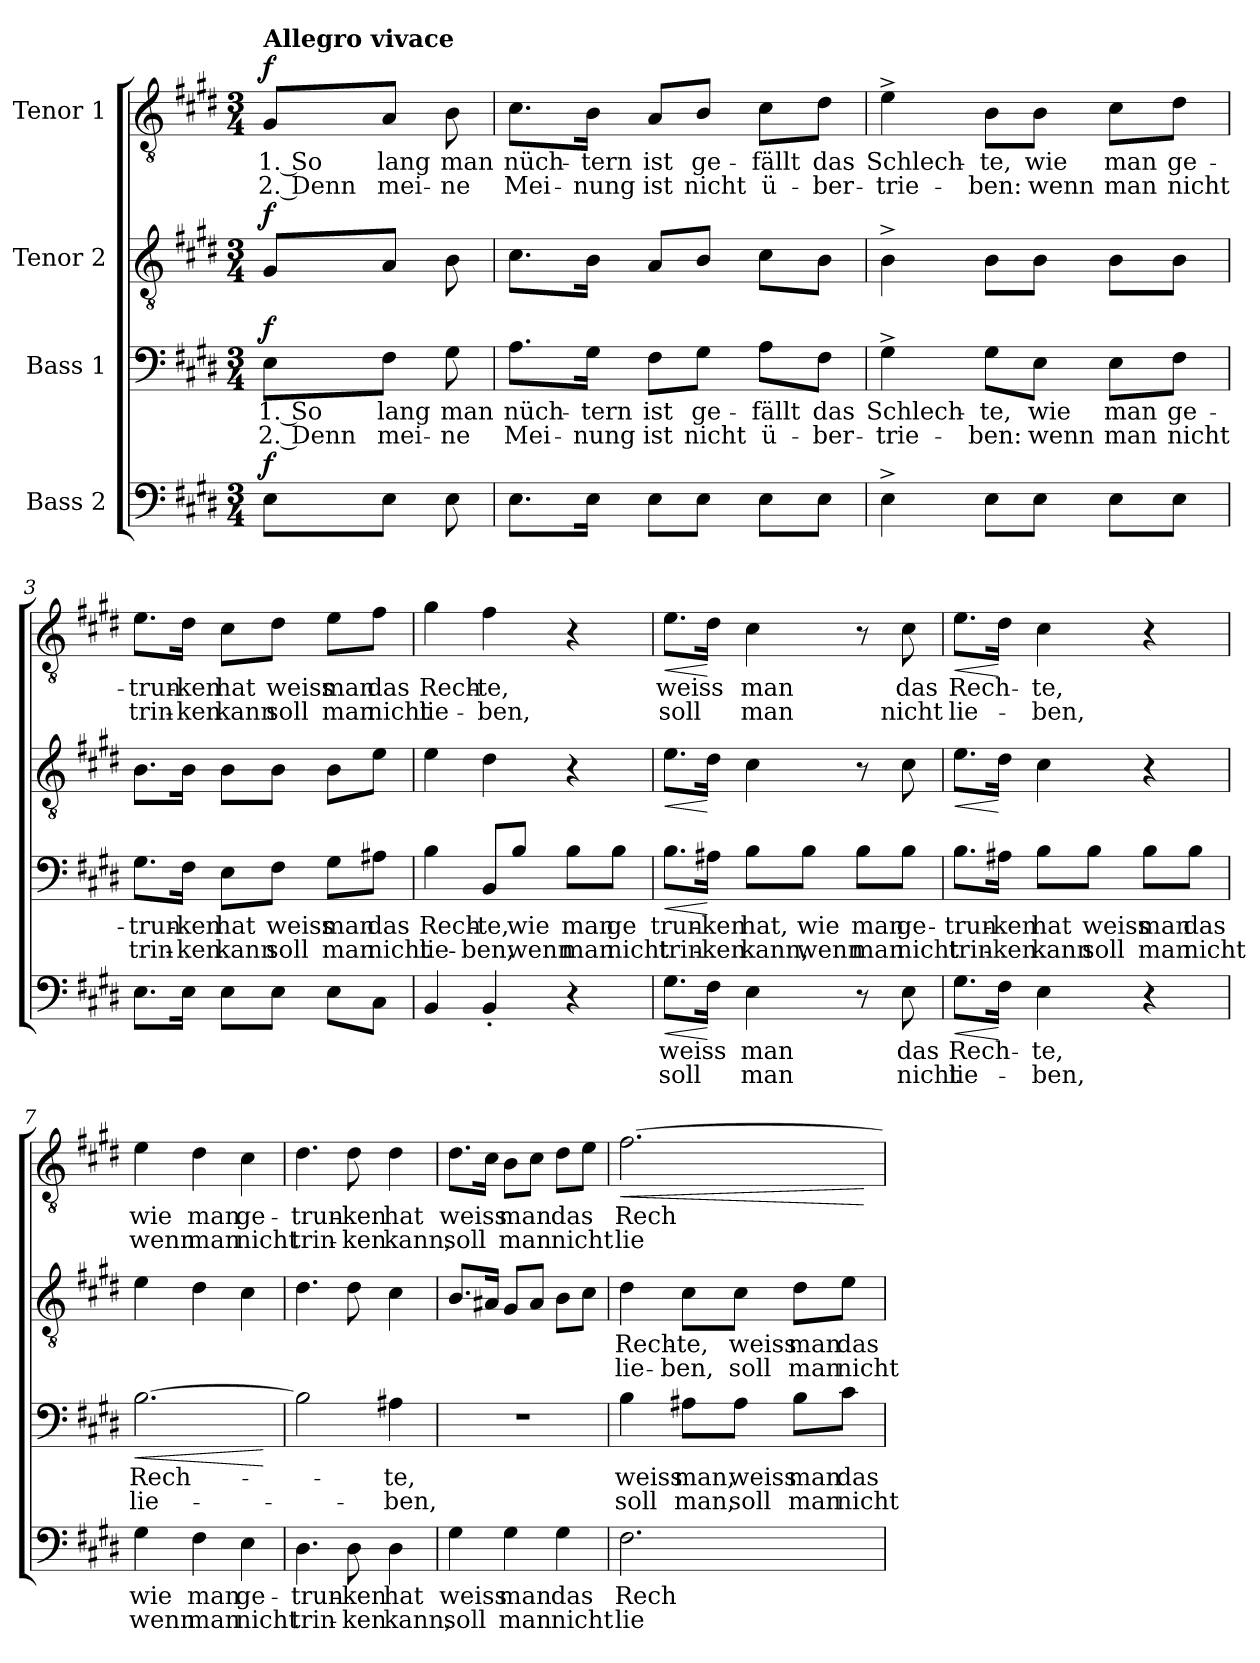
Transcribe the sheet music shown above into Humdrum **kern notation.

**kern	**text	**text	**dynam	**kern	**text	**text	**dynam	**kern	**text	**text	**dynam	**kern	**text	**text	**dynam
*part4	*part4	*part4	*part4	*part3	*part3	*part3	*part3	*part2	*part2	*part2	*part2	*part1	*part1	*part1	*part1
*staff4	*staff4	*staff4	*staff4	*staff3	*staff3	*staff3	*staff3	*staff2	*staff2	*staff2	*staff2	*staff1	*staff1	*staff1	*staff1
*I"Bass 2	*	*	*	*I"Bass 1	*	*	*	*I"Tenor 2	*	*	*	*I"Tenor 1	*	*	*
*clefF4	*	*	*	*clefF4	*	*	*	*clefGv2	*	*	*	*clefGv2	*	*	*
*k[f#c#g#d#]	*	*	*	*k[f#c#g#d#]	*	*	*	*k[f#c#g#d#]	*	*	*	*k[f#c#g#d#]	*	*	*
*M3/4	*	*	*	*M3/4	*	*	*	*M3/4	*	*	*	*M3/4	*	*	*
*MM126	*	*	*	*MM126	*	*	*	*MM126	*	*	*	*MM126	*	*	*
=	=	=	=	=	=	=	=	=	=	=	=	=	=	=	=
!	!	!	!	!	!	!	!	!	!	!	!	!LO:TX:a:B:t=Allegro vivace	!	!	!
!	!	!	!LO:DY:b	!	!LO:LY:b	!LO:LY:b	!LO:DY:b	!	!	!	!LO:DY:b	!	!LO:LY:b	!LO:LY:b	!LO:DY:b
8E\L	.	.	f	8E\L	1. So	2. Denn	f	8G#/L	.	.	f	8G#/L	1. So	2. Denn	f
!	!	!	!	!	!LO:LY:b	!LO:LY:b	!	!	!	!	!	!	!LO:LY:b	!LO:LY:b	!
8E\J	.	.	.	8F#\J	lang	mei-	.	8A/J	.	.	.	8A/J	lang	mei-	.
!	!	!	!	!	!LO:LY:b	!LO:LY:b	!	!	!	!	!	!	!LO:LY:b	!LO:LY:b	!
8E\	.	.	.	8G#\	man	-ne	.	8B\	.	.	.	8B\	man	-ne	.
=1	=1	=1	=1	=1	=1	=1	=1	=1	=1	=1	=1	=1	=1	=1	=1
!	!	!	!	!	!LO:LY:b	!LO:LY:b	!	!	!	!	!	!	!LO:LY:b	!LO:LY:b	!
8.E\L	.	.	.	8.A\L	nüch-	Mei-	.	8.c#\L	.	.	.	8.c#\L	nüch-	Mei-	.
!	!	!	!	!	!LO:LY:b	!LO:LY:b	!	!	!	!	!	!	!LO:LY:b	!LO:LY:b	!
16E\Jk	.	.	.	16G#\Jk	-tern	-nung	.	16B\Jk	.	.	.	16B\Jk	-tern	-nung	.
!	!	!	!	!	!LO:LY:b	!LO:LY:b	!	!	!	!	!	!	!LO:LY:b	!LO:LY:b	!
8E\L	.	.	.	8F#\L	ist	ist	.	8A/L	.	.	.	8A/L	ist	ist	.
!	!	!	!	!	!LO:LY:b	!LO:LY:b	!	!	!	!	!	!	!LO:LY:b	!LO:LY:b	!
8E\J	.	.	.	8G#\J	ge-	nicht	.	8B/J	.	.	.	8B/J	ge-	nicht	.
!	!	!	!	!	!LO:LY:b	!LO:LY:b	!	!	!	!	!	!	!LO:LY:b	!LO:LY:b	!
8E\L	.	.	.	8A\L	-fällt	ü-	.	8c#\L	.	.	.	8c#\L	-fällt	ü-	.
!	!	!	!	!	!LO:LY:b	!LO:LY:b	!	!	!	!	!	!	!LO:LY:b	!LO:LY:b	!
8E\J	.	.	.	8F#\J	das	-ber-	.	8B\J	.	.	.	8d#\J	das	-ber-	.
=2	=2	=2	=2	=2	=2	=2	=2	=2	=2	=2	=2	=2	=2	=2	=2
!	!	!	!	!	!LO:LY:b	!LO:LY:b	!	!	!	!	!	!	!LO:LY:b	!LO:LY:b	!
4E^\	.	.	.	4G#^\	Schlech-	-trie-	.	4B^\	.	.	.	4e^\	Schlech-	-trie-	.
!	!	!	!	!	!LO:LY:b	!LO:LY:b	!	!	!	!	!	!	!LO:LY:b	!LO:LY:b	!
8E\L	.	.	.	8G#\L	-te,	-ben:	.	8B\L	.	.	.	8B\L	-te,	-ben:	.
!	!	!	!	!	!LO:LY:b	!LO:LY:b	!	!	!	!	!	!	!LO:LY:b	!LO:LY:b	!
8E\J	.	.	.	8E\J	wie	wenn	.	8B\J	.	.	.	8B\J	wie	wenn	.
!	!	!	!	!	!LO:LY:b	!LO:LY:b	!	!	!	!	!	!	!LO:LY:b	!LO:LY:b	!
8E\L	.	.	.	8E\L	man	man	.	8B\L	.	.	.	8c#\L	man	man	.
!	!	!	!	!	!LO:LY:b	!LO:LY:b	!	!	!	!	!	!	!LO:LY:b	!LO:LY:b	!
8E\J	.	.	.	8F#\J	ge-	nicht	.	8B\J	.	.	.	8d#\J	ge-	nicht	.
!!LO:LB:g=z
=3	=3	=3	=3	=3	=3	=3	=3	=3	=3	=3	=3	=3	=3	=3	=3
!	!	!	!	!	!LO:LY:b	!LO:LY:b	!	!	!	!	!	!	!LO:LY:b	!LO:LY:b	!
8.E\L	.	.	.	8.G#\L	-trun-	trin-	.	8.B\L	.	.	.	8.e\L	-trun-	trin-	.
!	!	!	!	!	!LO:LY:b	!LO:LY:b	!	!	!	!	!	!	!LO:LY:b	!LO:LY:b	!
16E\Jk	.	.	.	16F#\Jk	-ken	-ken	.	16B\Jk	.	.	.	16d#\Jk	-ken	-ken	.
!	!	!	!	!	!LO:LY:b	!LO:LY:b	!	!	!	!	!	!	!LO:LY:b	!LO:LY:b	!
8E\L	.	.	.	8E\L	hat	kann	.	8B\L	.	.	.	8c#\L	hat	kann	.
!	!	!	!	!	!LO:LY:b	!LO:LY:b	!	!	!	!	!	!	!LO:LY:b	!LO:LY:b	!
8E\J	.	.	.	8F#\J	weiss	soll	.	8B\J	.	.	.	8d#\J	weiss	soll	.
!	!	!	!	!	!LO:LY:b	!LO:LY:b	!	!	!	!	!	!	!LO:LY:b	!LO:LY:b	!
8E\L	.	.	.	8G#\L	man	man	.	8B\L	.	.	.	8e\L	man	man	.
!	!	!	!	!	!LO:LY:b	!LO:LY:b	!	!	!	!	!	!	!LO:LY:b	!LO:LY:b	!
8C#\J	.	.	.	8A#X\J	das	nicht	.	8e\J	.	.	.	8f#\J	das	nicht	.
=4	=4	=4	=4	=4	=4	=4	=4	=4	=4	=4	=4	=4	=4	=4	=4
!	!	!	!	!	!LO:LY:b	!LO:LY:b	!	!	!	!	!	!	!LO:LY:b	!LO:LY:b	!
4BB/	.	.	.	4B\	Rech-	lie-	.	4e\	.	.	.	4g#\	Rech-	lie-	.
!	!	!	!	!	!LO:LY:b	!LO:LY:b	!	!	!	!	!	!	!LO:LY:b	!LO:LY:b	!
4BB'/	.	.	.	8BB/L	-te,	-ben,	.	4d#\	.	.	.	4f#\	-te,	-ben,	.
!	!	!	!	!	!LO:LY:b	!LO:LY:b	!	!	!	!	!	!	!	!	!
.	.	.	.	8B/J	wie	wenn	.	.	.	.	.	.	.	.	.
!	!	!	!	!	!LO:LY:b	!LO:LY:b	!	!	!	!	!	!	!	!	!
4r	.	.	.	8B\L	man	man	.	4r	.	.	.	4r	.	.	.
!	!	!	!	!	!LO:LY:b	!LO:LY:b	!	!	!	!	!	!	!	!	!
.	.	.	.	8B\J	ge	nicht	.	.	.	.	.	.	.	.	.
=5	=5	=5	=5	=5	=5	=5	=5	=5	=5	=5	=5	=5	=5	=5	=5
!	!LO:LY:b	!LO:LY:b	!LO:HP:b	!	!LO:LY:b	!LO:LY:b	!LO:HP:b	!	!	!	!LO:HP:b	!	!LO:LY:b	!LO:LY:b	!LO:HP:b
8.G#\L	weiss	soll	<	8.B\L	trun-	trin-	<	8.e\L	.	.	<	8.e\L	weiss	soll	<
!	!	!	!	!	!LO:LY:b	!LO:LY:b	!	!	!	!	!	!	!	!	!
16F#\Jk	.	.	[	16A#X\Jk	-ken	-ken	[	16d#\Jk	.	.	[	16d#\Jk	.	.	[
!	!LO:LY:b	!LO:LY:b	!	!	!LO:LY:b	!LO:LY:b	!	!	!	!	!	!	!LO:LY:b	!LO:LY:b	!
4E\	man	man	.	8B\L	hat,	kann,	.	4c#\	.	.	.	4c#\	man	man	.
!	!	!	!	!	!LO:LY:b	!LO:LY:b	!	!	!	!	!	!	!	!	!
.	.	.	.	8B\J	wie	wenn	.	.	.	.	.	.	.	.	.
!	!	!	!	!	!LO:LY:b	!LO:LY:b	!	!	!	!	!	!	!	!	!
8r	.	.	.	8B\L	man	man	.	8r	.	.	.	8r	.	.	.
!	!LO:LY:b	!LO:LY:b	!	!	!LO:LY:b	!LO:LY:b	!	!	!	!	!	!	!LO:LY:b	!LO:LY:b	!
8E\	das	nicht	.	8B\J	ge-	nicht	.	8c#\	.	.	.	8c#\	das	nicht	.
!!LO:PB:g=z
=6	=6	=6	=6	=6	=6	=6	=6	=6	=6	=6	=6	=6	=6	=6	=6
!	!LO:LY:b	!LO:LY:b	!LO:HP:b	!	!LO:LY:b	!LO:LY:b	!	!	!	!	!LO:HP:b	!	!LO:LY:b	!LO:LY:b	!LO:HP:b
8.G#\L	Rech-	lie-	<	8.B\L	-trun-	trin-	.	8.e\L	.	.	<	8.e\L	Rech-	lie-	<
!	!	!	!	!	!LO:LY:b	!LO:LY:b	!	!	!	!	!	!	!	!	!
16F#\Jk	.	.	[	16A#X\Jk	-ken	-ken	.	16d#\Jk	.	.	[	16d#\Jk	.	.	[
!	!LO:LY:b	!LO:LY:b	!	!	!LO:LY:b	!LO:LY:b	!	!	!	!	!	!	!LO:LY:b	!LO:LY:b	!
4E\	-te,	-ben,	.	8B\L	hat	kann	.	4c#\	.	.	.	4c#\	-te,	-ben,	.
!	!	!	!	!	!LO:LY:b	!LO:LY:b	!	!	!	!	!	!	!	!	!
.	.	.	.	8B\J	weiss	soll	.	.	.	.	.	.	.	.	.
!	!	!	!	!	!LO:LY:b	!LO:LY:b	!	!	!	!	!	!	!	!	!
4r	.	.	.	8B\L	man	man	.	4r	.	.	.	4r	.	.	.
!	!	!	!	!	!LO:LY:b	!LO:LY:b	!	!	!	!	!	!	!	!	!
.	.	.	.	8B\J	das	nicht	.	.	.	.	.	.	.	.	.
=7	=7	=7	=7	=7	=7	=7	=7	=7	=7	=7	=7	=7	=7	=7	=7
!	!LO:LY:b	!LO:LY:b	!	!	!LO:LY:b	!LO:LY:b	!LO:HP:b	!	!	!	!	!	!LO:LY:b	!LO:LY:b	!
4G#\	wie	wenn	.	[2.B\	Rech-	lie-	<	4e\	.	.	.	4e\	wie	wenn	.
!	!LO:LY:b	!LO:LY:b	!	!	!	!	!	!	!	!	!	!	!LO:LY:b	!LO:LY:b	!
4F#\	man	man	.	.	.	.	.	4d#\	.	.	.	4d#\	man	man	.
!	!LO:LY:b	!LO:LY:b	!	!	!	!	!	!	!	!	!	!	!LO:LY:b	!LO:LY:b	!
4E\	ge-	nicht	.	.	.	.	.	4c#\	.	.	.	4c#\	ge-	nicht	.
.	.	.	.	.	.	.	[	.	.	.	.	.	.	.	.
=8	=8	=8	=8	=8	=8	=8	=8	=8	=8	=8	=8	=8	=8	=8	=8
!	!LO:LY:b	!LO:LY:b	!	!	!	!	!	!	!	!	!	!	!LO:LY:b	!LO:LY:b	!
4.D#\	-trun-	trin-	.	2B\]	.	.	.	4.d#\	.	.	.	4.d#\	-trun-	trin-	.
!	!LO:LY:b	!LO:LY:b	!	!	!	!	!	!	!	!	!	!	!LO:LY:b	!LO:LY:b	!
8D#\	-ken	-ken	.	.	.	.	.	8d#\	.	.	.	8d#\	-ken	-ken	.
!	!LO:LY:b	!LO:LY:b	!	!	!LO:LY:b	!LO:LY:b	!	!	!	!	!	!	!LO:LY:b	!LO:LY:b	!
4D#\	hat	kann,	.	4A#X\	-te,	-ben,	.	4c#\	.	.	.	4d#\	hat	kann,	.
=9	=9	=9	=9	=9	=9	=9	=9	=9	=9	=9	=9	=9	=9	=9	=9
!	!LO:LY:b	!LO:LY:b	!	!	!	!	!	!	!	!	!	!	!LO:LY:b	!LO:LY:b	!
4G#\	weiss	soll	.	2.r	.	.	.	8.B/L	.	.	.	8.d#\L	weiss	soll	.
.	.	.	.	.	.	.	.	16A#X/Jk	.	.	.	16c#\Jk	.	.	.
!	!LO:LY:b	!LO:LY:b	!	!	!	!	!	!	!	!	!	!	!LO:LY:b	!LO:LY:b	!
4G#\	man	man	.	.	.	.	.	8G#/L	.	.	.	8B\L	man	man	.
.	.	.	.	.	.	.	.	8A#/J	.	.	.	8c#\J	.	.	.
!	!LO:LY:b	!LO:LY:b	!	!	!	!	!	!	!	!	!	!	!LO:LY:b	!LO:LY:b	!
4G#\	das	nicht	.	.	.	.	.	8B\L	.	.	.	8d#\L	das	nicht	.
.	.	.	.	.	.	.	.	8c#\J	.	.	.	8e\J	.	.	.
!!LO:PB:g=z
=10	=10	=10	=10	=10	=10	=10	=10	=10	=10	=10	=10	=10	=10	=10	=10
!	!LO:LY:b	!LO:LY:b	!	!	!LO:LY:b	!LO:LY:b	!	!	!LO:LY:b	!LO:LY:b	!	!	!LO:LY:b	!LO:LY:b	!LO:HP:b
2.F#\	Rech-	lie-	.	4B\	weiss	soll	.	4d#\	Rech-	lie-	.	[2.f#\	Rech-	lie-	<
!	!	!	!	!	!LO:LY:b	!LO:LY:b	!	!	!LO:LY:b	!LO:LY:b	!	!	!	!	!
.	.	.	.	8A#X\L	man,	man,	.	8c#\L	-te,	-ben,	.	.	.	.	.
!	!	!	!	!	!LO:LY:b	!LO:LY:b	!	!	!LO:LY:b	!LO:LY:b	!	!	!	!	!
.	.	.	.	8A#\J	weiss	soll	.	8c#\J	weiss	soll	.	.	.	.	.
!	!	!	!	!	!LO:LY:b	!LO:LY:b	!	!	!LO:LY:b	!LO:LY:b	!	!	!	!	!
.	.	.	.	8B\L	man	man	.	8d#\L	man	man	.	.	.	.	.
!	!	!	!	!	!LO:LY:b	!LO:LY:b	!	!	!LO:LY:b	!LO:LY:b	!	!	!	!	!
.	.	.	.	8c#\J	das	nicht	.	8e\J	das	nicht	.	.	.	.	.
.	.	.	.	.	.	.	.	.	.	.	.	.	.	.	[
=	=	=	=	=	=	=	=	=	=	=	=	=	=	=	=
*-	*-	*-	*-	*-	*-	*-	*-	*-	*-	*-	*-	*-	*-	*-	*-
